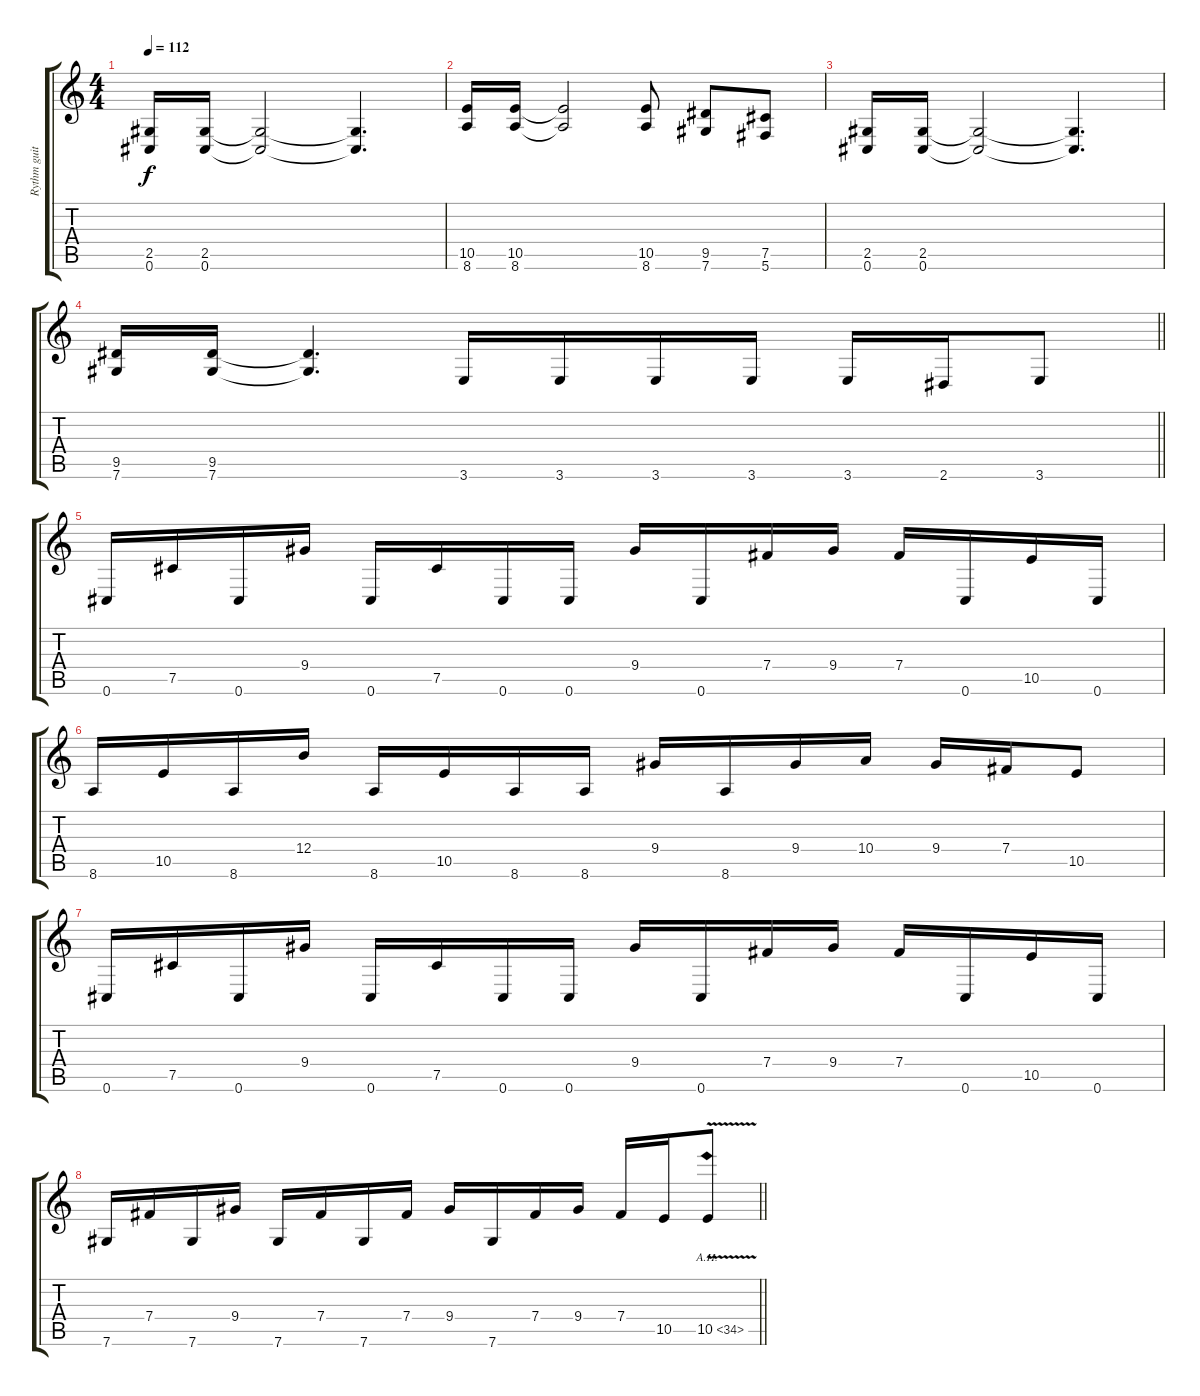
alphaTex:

\track ("Rythm guitar" "Rythm guit") {instrument distortionguitar}
\staff {score tabs}
\tuning (Db4 Ab3 E3 B2 Gb2 Db2) {hide}
\ts (4 4)
\section ("" "")
\tempo 112
\clef g2
\ks c
(2.5 0.6).16{dy f} (2.5 0.6).16 (2.5{t} 0.6{t}).2 (2.5{t} 0.6{t}).4{d} |
(10.5 8.6).16 (10.5 8.6).16 (10.5{t} 8.6{t}).2 (10.5 8.6).8 (9.5 7.6).8 (7.5 5.6).8 |
(2.5 0.6).16 (2.5 0.6).16 (2.5{t} 0.6{t}).2 (2.5{t} 0.6{t}).4{d} |
\barLineRight lightlight
(9.5 7.6).16 (9.5 7.6).16 (9.5{t} 7.6{t}).4{d} 3.6.16 3.6.16 3.6.16 3.6.16 3.6.16 2.6.16 3.6.8 |
\section ("" "")
0.6.16 7.5.16 0.6.16 9.4.16 0.6.16 7.5.16 0.6.16 0.6.16 9.4.16 0.6.16 7.4.16 9.4.16 7.4.16 0.6.16 10.5.16 0.6.16 |
8.6.16 10.5.16 8.6.16 12.4.16 8.6.16 10.5.16 8.6.16 8.6.16 9.4.16 8.6.16 9.4.16 10.4.16 9.4.16 7.4.16 10.5.8 |
0.6.16 7.5.16 0.6.16 9.4.16 0.6.16 7.5.16 0.6.16 0.6.16 9.4.16 0.6.16 7.4.16 9.4.16 7.4.16 0.6.16 10.5.16 0.6.16 |
\barLineRight lightlight
7.6.16 7.4.16 7.6.16 9.4.16 7.6.16 7.4.16 7.6.16 7.4.16 9.4.16 7.6.16 7.4.16 9.4.16 7.4.16 10.5.16 10.5{ah 24 v}.8
